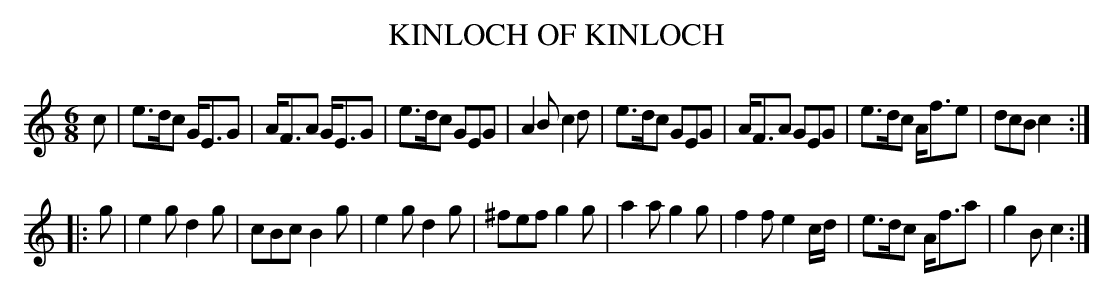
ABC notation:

X:1
T: KINLOCH OF KINLOCH
M: 6/8
L: 1/8
K: C
c |\
e>dc G<EG | A<FA G<EG | e>dc GEG | A2Bc2d |\
e>dc GEG | A<FA GEG | e>dc A<fe | dcB c2 :|
|: g |\
e2g d2g | cBc B2g | e2g d2g | ^fef g2g |\
a2a g2g | f2f e2c/d/ | e>dc A<fa | g2B c2 :|
